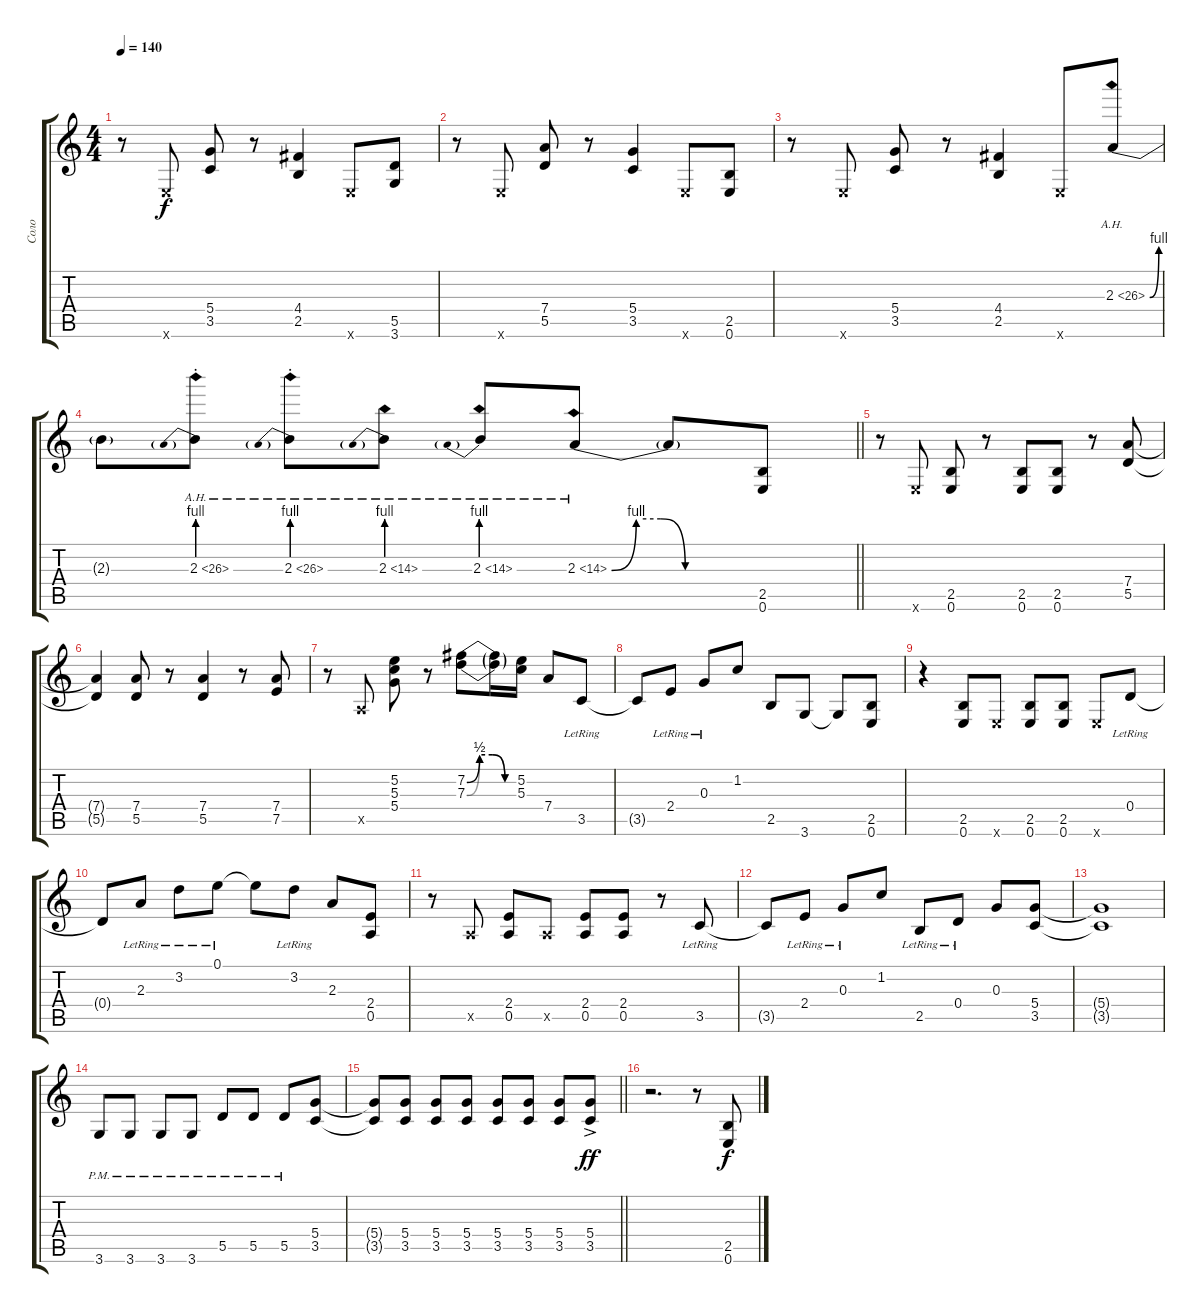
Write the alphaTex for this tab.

\track ("Соло" "Соло") {instrument distortionguitar}
\staff {score tabs}
\tuning (E4 B3 G3 D3 A2 E2) {hide}
\ts (4 4)
\tempo 140
\clef g2
\ks c
r.8{dy f} 0.6{x}.8 (5.4 3.5).8 r.8 (4.4 2.5).4 0.6{x}.8 (5.5 3.6).8 |
r.8 0.6{x}.8 (7.4 5.5).8 r.8 (5.4 3.5).4 0.6{x}.8 (2.5 0.6).8 |
r.8 0.6{x}.8 (5.4 3.5).8 r.8 (4.4 2.5).4 0.6{x}.8 2.3{be (bend 0 0 60 4) ah 24}.8 |
\barLineRight lightlight
2.3{t}.8 2.3{be (prebend 0 4 60 4) ah 24 st}.8 2.3{be (prebend 0 4 60 4) ah 24 st}.8 2.3{be (prebend 0 4 60 4) ah 12}.8 2.3{be (prebend 0 4 60 4) ah 12}.8 2.3{be (custom 0 0 10 4 20 4 30 0 60 0) ah 12}.8 2.3{t}.8 (2.5 0.6).8 |
r.8 0.6{x}.8 (2.5 0.6).8 r.8 (2.5 0.6).8 (2.5 0.6).8 r.8 (7.4 5.5).8 |
(7.4{t} 5.5{t}).4 (7.4 5.5).8 r.8 (7.4 5.5).4 r.8 (7.4 7.5).8 |
r.8 0.5{x}.8 (5.2 5.3 5.4).8 r.8 (7.2{be (custom 0 0 15 2 30 2 45 0 60 0)} 7.3{be (custom 0 0 15 2 30 2 45 0 60 0)}).8 (7.2{t} 7.3{t}).16 (5.2 5.3).16 7.4.8 3.5{lr}.8{instrument overdrivenguitar} |
3.5{t}.8 2.4{lr}.8 0.3{lr}.8 1.2.8 2.5.8 3.6.8 3.6{t}.8 (2.5 0.6).8{instrument distortionguitar} |
r.4 (2.5 0.6).8 0.6{x}.8 (2.5 0.6).8 (2.5 0.6).8 0.6{x}.8 0.4{lr}.8 |
0.4{t}.8 2.3{lr}.8{instrument overdrivenguitar} 3.2{lr}.8 0.1{lr}.8 0.1{t}.8 3.2{lr}.8 2.3.8 (2.4 0.5).8{instrument distortionguitar} |
r.8 0.5{x}.8 (2.4 0.5).8 0.5{x}.8 (2.4 0.5).8 (2.4 0.5).8 r.8 3.5{lr}.8{instrument overdrivenguitar} |
3.5{t}.8 2.4{lr}.8 0.3{lr}.8 1.2.8 2.5{lr}.8 0.4{lr}.8 0.3.8 (5.4 3.5).8{instrument distortionguitar} |
(5.4{t} 3.5{t}).1 |
3.6{pm}.8 3.6{pm}.8 3.6{pm}.8 3.6{pm}.8 5.5{pm}.8 5.5{pm}.8 5.5{pm}.8 (5.4 3.5).8 |
\barLineRight lightlight
(5.4{t} 3.5{t}).8 (5.4 3.5).8 (5.4 3.5).8 (5.4 3.5).8 (5.4 3.5).8 (5.4 3.5).8 (5.4 3.5).8 (5.4{ac} 3.5{ac}).8{dy ff} |
r.2{d} r.8 (2.5 0.6).8{dy f}
